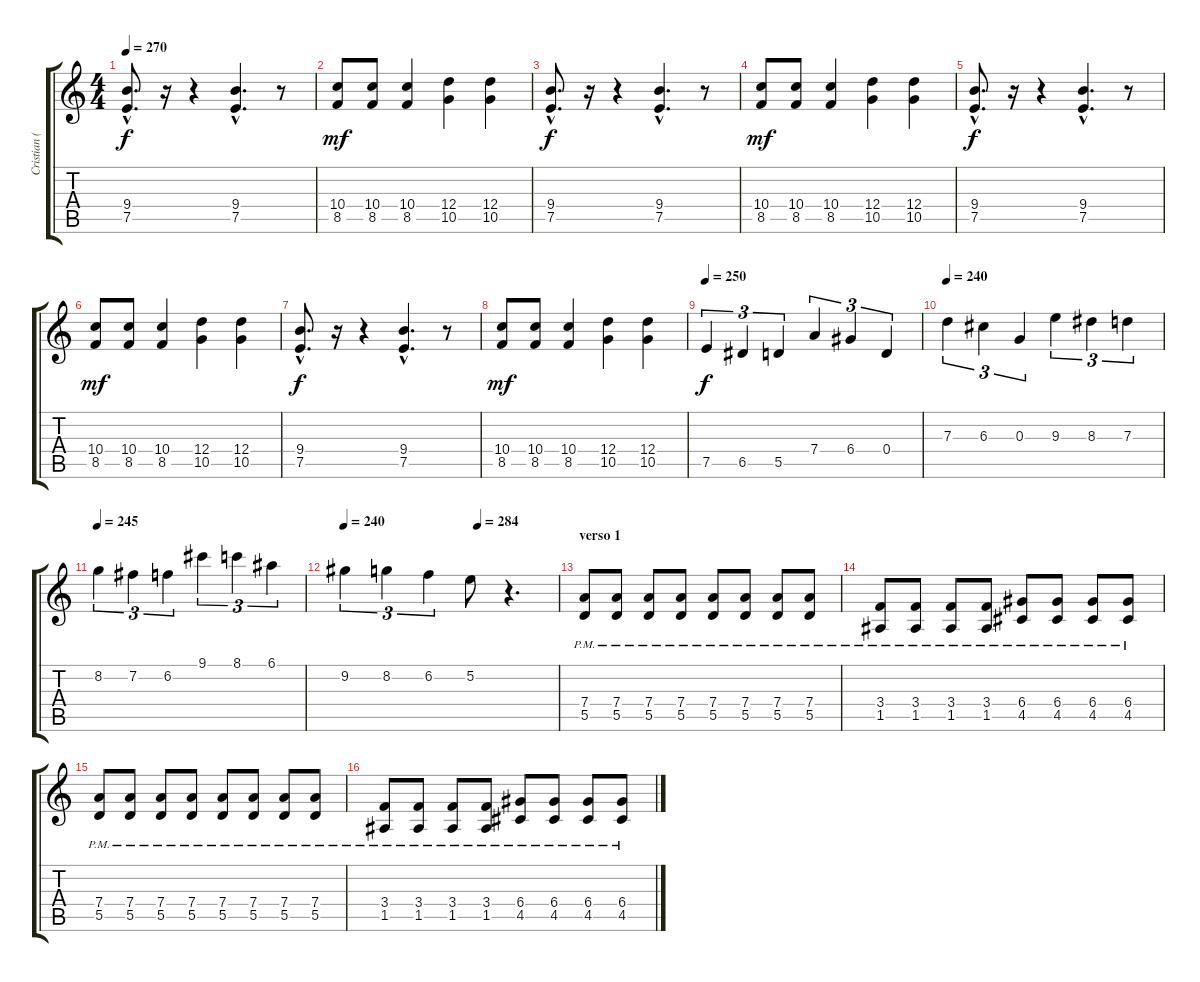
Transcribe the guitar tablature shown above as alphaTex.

\track ("Cristian (guitarra)" "Cristian (") {instrument distortionguitar}
\staff {score tabs}
\tuning (E4 B3 G3 D3 A2 E2) {hide}
\ts (4 4)
\tempo 270
\clef g2
\ks c
(9.4{hac} 7.5{hac}).8{d dy f} r.16 r.4 (9.4{hac} 7.5{hac}).4{d} r.8 |
(10.4 8.5).8{dy mf} (10.4 8.5).8 (10.4 8.5).4 (12.4 10.5).4 (12.4 10.5).4 |
(9.4{hac} 7.5{hac}).8{d dy f} r.16 r.4 (9.4{hac} 7.5{hac}).4{d} r.8 |
(10.4 8.5).8{dy mf} (10.4 8.5).8 (10.4 8.5).4 (12.4 10.5).4 (12.4 10.5).4 |
(9.4{hac} 7.5{hac}).8{d dy f} r.16 r.4 (9.4{hac} 7.5{hac}).4{d} r.8 |
(10.4 8.5).8{dy mf} (10.4 8.5).8 (10.4 8.5).4 (12.4 10.5).4 (12.4 10.5).4 |
(9.4{hac} 7.5{hac}).8{d dy f} r.16 r.4 (9.4{hac} 7.5{hac}).4{d} r.8 |
(10.4 8.5).8{dy mf} (10.4 8.5).8 (10.4 8.5).4 (12.4 10.5).4 (12.4 10.5).4 |
\section ("" "")
\tempo 250
7.5.4{tu (3 2) dy f} 6.5.4{tu (3 2)} 5.5.4{tu (3 2)} 7.4.4{tu (3 2)} 6.4.4{tu (3 2)} 0.4.4{tu (3 2)} |
\tempo 240
7.3.4{tu (3 2)} 6.3.4{tu (3 2)} 0.3.4{tu (3 2)} 9.3.4{tu (3 2)} 8.3.4{tu (3 2)} 7.3.4{tu (3 2)} |
\tempo 245
8.2.4{tu (3 2)} 7.2.4{tu (3 2)} 6.2.4{tu (3 2)} 9.1.4{tu (3 2)} 8.1.4{tu (3 2)} 6.1.4{tu (3 2)} |
\tempo 240
\tempo (284 0.625)
9.2.4{tu (3 2)} 8.2.4{tu (3 2)} 6.2.4{tu (3 2)} 5.2.8 r.4{d} |
\section ("" "verso 1")
(7.4{pm} 5.5).8 (7.4{pm} 5.5).8 (7.4{pm} 5.5).8 (7.4{pm} 5.5).8 (7.4{pm} 5.5).8 (7.4{pm} 5.5).8 (7.4{pm} 5.5).8 (7.4{pm} 5.5).8 |
(3.4{pm} 1.5).8 (3.4{pm} 1.5).8 (3.4{pm} 1.5).8 (3.4{pm} 1.5).8 (6.4{pm} 4.5).8 (6.4{pm} 4.5).8 (6.4{pm} 4.5).8 (6.4{pm} 4.5).8 |
(7.4{pm} 5.5).8 (7.4{pm} 5.5).8 (7.4{pm} 5.5).8 (7.4{pm} 5.5).8 (7.4{pm} 5.5).8 (7.4{pm} 5.5).8 (7.4{pm} 5.5).8 (7.4{pm} 5.5).8 |
(3.4{pm} 1.5).8 (3.4{pm} 1.5).8 (3.4{pm} 1.5).8 (3.4{pm} 1.5).8 (6.4{pm} 4.5).8 (6.4{pm} 4.5).8 (6.4{pm} 4.5).8 (6.4{pm} 4.5).8
